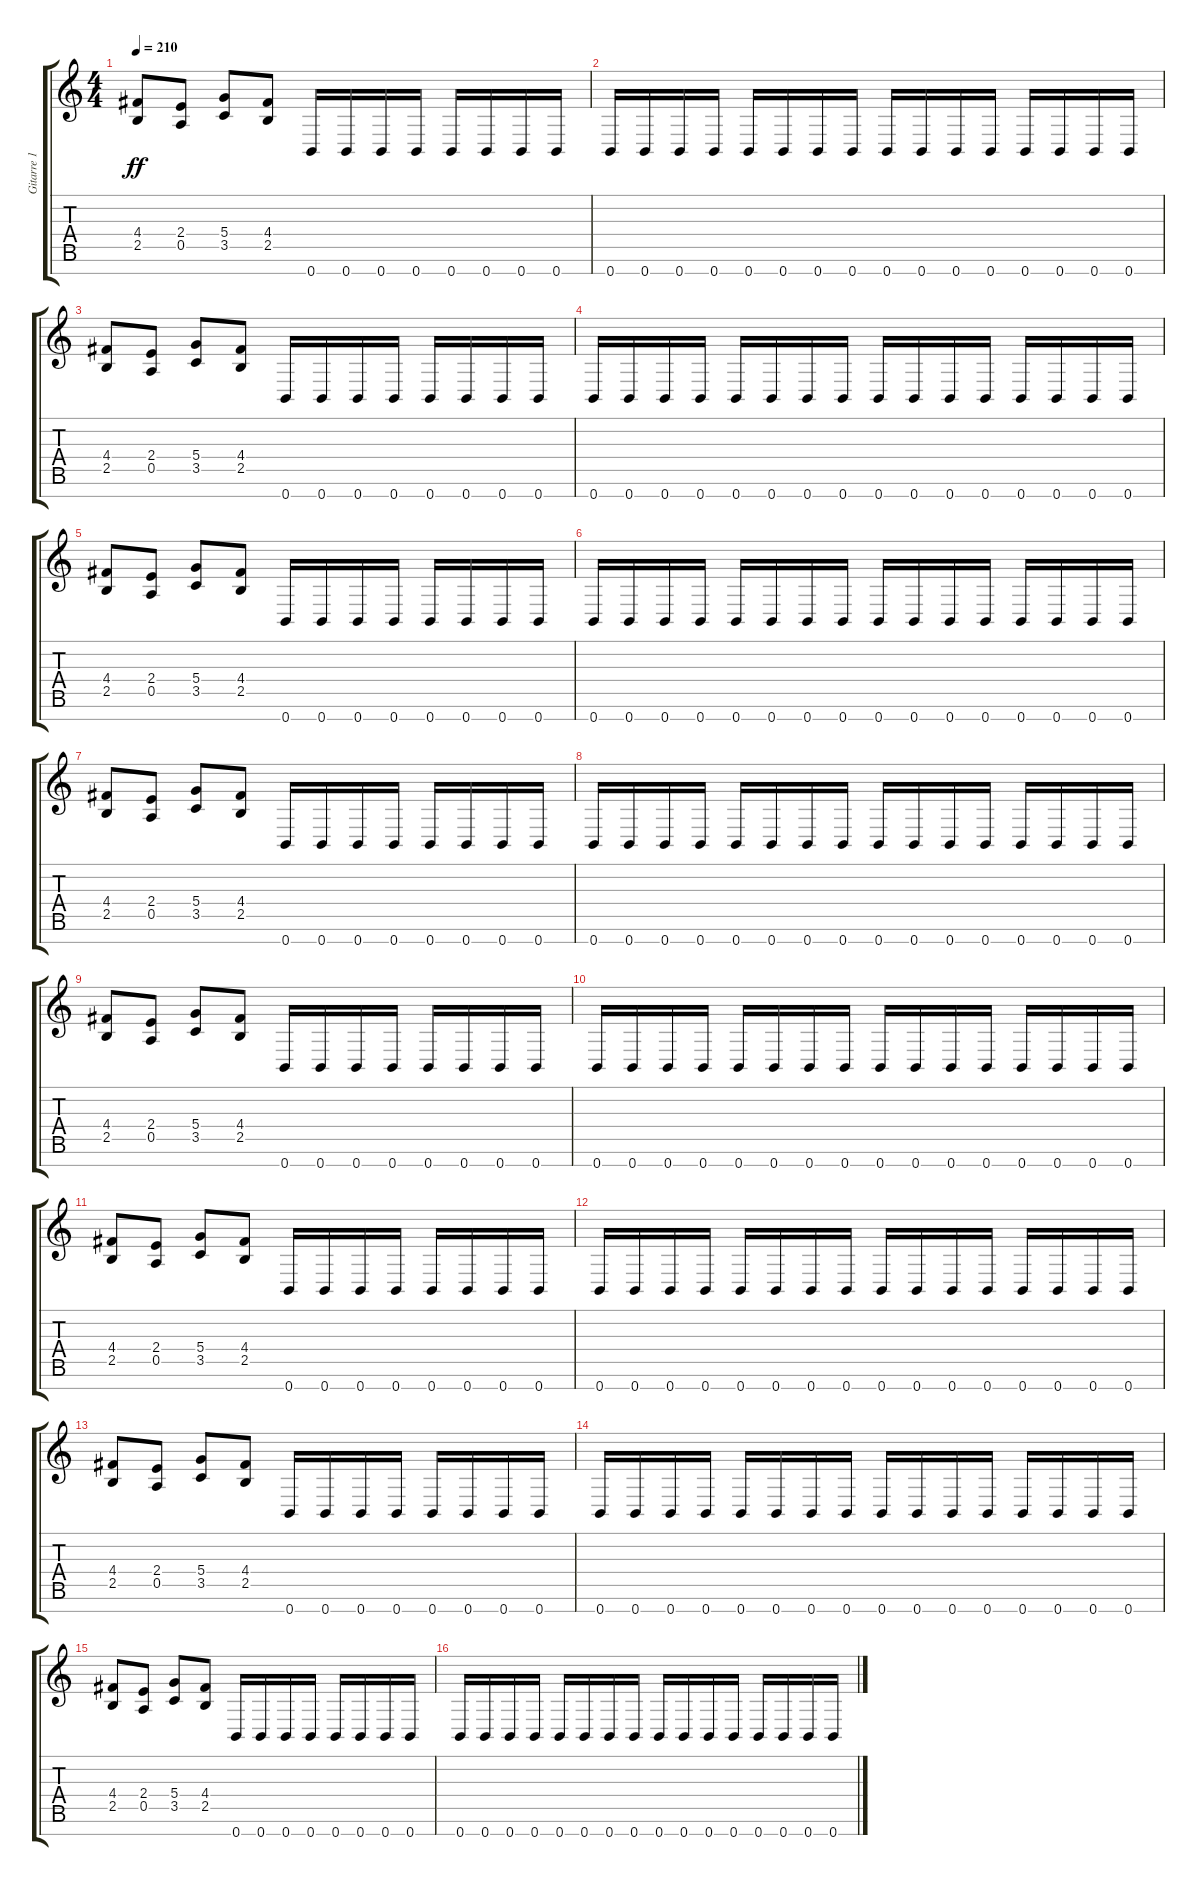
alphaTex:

\track ("Gitarre 1" "Gitarre 1") {instrument distortionguitar}
\staff {score tabs}
\tuning (E4 B3 G3 D3 A2 E2 B1) {hide}
\ts (4 4)
\tempo 210
\clef g2
\ks c
(4.4 2.5).8{dy ff} (2.4 0.5).8 (5.4 3.5).8 (4.4 2.5).8 0.7.16 0.7.16 0.7.16 0.7.16 0.7.16 0.7.16 0.7.16 0.7.16 |
0.7.16 0.7.16 0.7.16 0.7.16 0.7.16 0.7.16 0.7.16 0.7.16 0.7.16 0.7.16 0.7.16 0.7.16 0.7.16 0.7.16 0.7.16 0.7.16 |
(4.4 2.5).8 (2.4 0.5).8 (5.4 3.5).8 (4.4 2.5).8 0.7.16 0.7.16 0.7.16 0.7.16 0.7.16 0.7.16 0.7.16 0.7.16 |
0.7.16 0.7.16 0.7.16 0.7.16 0.7.16 0.7.16 0.7.16 0.7.16 0.7.16 0.7.16 0.7.16 0.7.16 0.7.16 0.7.16 0.7.16 0.7.16 |
(4.4 2.5).8 (2.4 0.5).8 (5.4 3.5).8 (4.4 2.5).8 0.7.16 0.7.16 0.7.16 0.7.16 0.7.16 0.7.16 0.7.16 0.7.16 |
0.7.16 0.7.16 0.7.16 0.7.16 0.7.16 0.7.16 0.7.16 0.7.16 0.7.16 0.7.16 0.7.16 0.7.16 0.7.16 0.7.16 0.7.16 0.7.16 |
(4.4 2.5).8 (2.4 0.5).8 (5.4 3.5).8 (4.4 2.5).8 0.7.16 0.7.16 0.7.16 0.7.16 0.7.16 0.7.16 0.7.16 0.7.16 |
0.7.16 0.7.16 0.7.16 0.7.16 0.7.16 0.7.16 0.7.16 0.7.16 0.7.16 0.7.16 0.7.16 0.7.16 0.7.16 0.7.16 0.7.16 0.7.16 |
(4.4 2.5).8 (2.4 0.5).8 (5.4 3.5).8 (4.4 2.5).8 0.7.16 0.7.16 0.7.16 0.7.16 0.7.16 0.7.16 0.7.16 0.7.16 |
0.7.16 0.7.16 0.7.16 0.7.16 0.7.16 0.7.16 0.7.16 0.7.16 0.7.16 0.7.16 0.7.16 0.7.16 0.7.16 0.7.16 0.7.16 0.7.16 |
(4.4 2.5).8 (2.4 0.5).8 (5.4 3.5).8 (4.4 2.5).8 0.7.16 0.7.16 0.7.16 0.7.16 0.7.16 0.7.16 0.7.16 0.7.16 |
0.7.16 0.7.16 0.7.16 0.7.16 0.7.16 0.7.16 0.7.16 0.7.16 0.7.16 0.7.16 0.7.16 0.7.16 0.7.16 0.7.16 0.7.16 0.7.16 |
(4.4 2.5).8 (2.4 0.5).8 (5.4 3.5).8 (4.4 2.5).8 0.7.16 0.7.16 0.7.16 0.7.16 0.7.16 0.7.16 0.7.16 0.7.16 |
0.7.16 0.7.16 0.7.16 0.7.16 0.7.16 0.7.16 0.7.16 0.7.16 0.7.16 0.7.16 0.7.16 0.7.16 0.7.16 0.7.16 0.7.16 0.7.16 |
(4.4 2.5).8 (2.4 0.5).8 (5.4 3.5).8 (4.4 2.5).8 0.7.16 0.7.16 0.7.16 0.7.16 0.7.16 0.7.16 0.7.16 0.7.16 |
0.7.16 0.7.16 0.7.16 0.7.16 0.7.16 0.7.16 0.7.16 0.7.16 0.7.16 0.7.16 0.7.16 0.7.16 0.7.16 0.7.16 0.7.16 0.7.16
